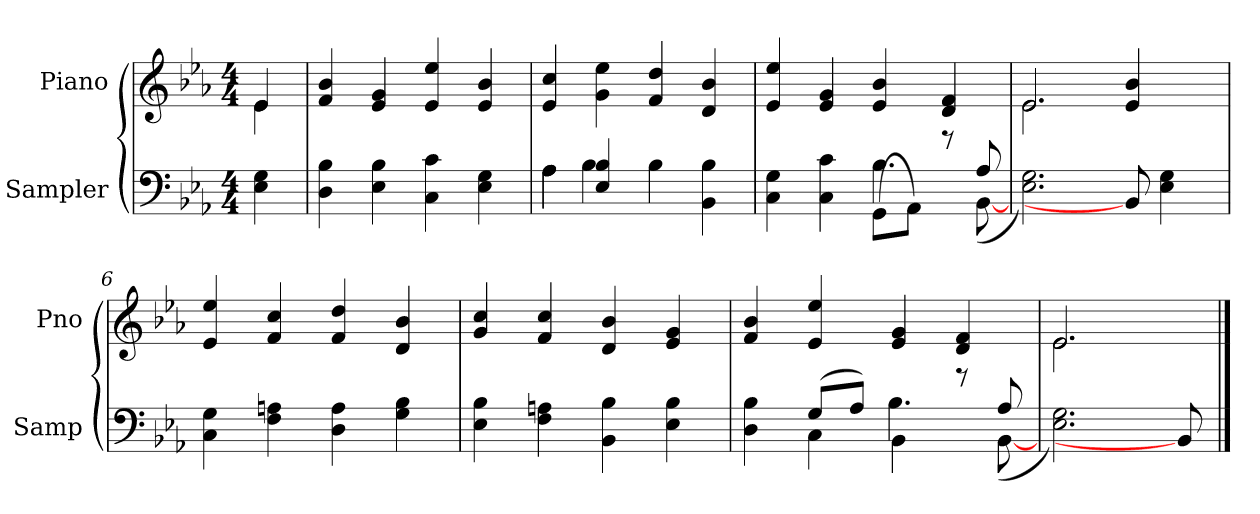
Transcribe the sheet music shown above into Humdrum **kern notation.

**kern	**kern
*part2	*part1
*staff2	*staff1
*I"Sampler	*I"Piano
*I'Samp	*I'Pno
*clefF4	*clefG2
*k[b-e-a-]	*k[b-e-a-]
*E-:	*E-:
*M4/4	*M4/4
=1	=1
*	*^
4E- 4G	4e-/	4e-
*	*v	*v
=2	=2
4D 4B-	4f 4b-
4E- 4B-	4e- 4g
4C 4c	4e- 4ee-
4E- 4G	4e- 4b-
=3	=3
*^	*
4A-\	4A-	4e- 4cc
4E- 4B-	4B-	4g 4ee-
4B-\	2ryy	4f 4dd
4BB- 4B-	.	4d 4b-
=4	=4	=4
4C 4G	2ryy	4e- 4ee-
4C 4c	.	4e- 4g
(8GG\L	4.B-	4e- 4b-
8AA-\J)	.	.
8r	.	4d 4f
8A-/	([8BB-	.
*v	*v	*
=5	=5
*	*^
2.E- 2.G)	2.e-/	2.e-
8BB-]	4e- 4b-	8ryy
4E- 4G	.	4ryy
.	8ryy	.
*	*v	*v
=6	=6
4C 4G	4e- 4ee-
4F 4An	4f 4cc
4D 4A	4f 4dd
4G 4B-	4d 4b-
=7	=7
4E- 4B-	4g 4cc
4F 4An	4f 4cc
4BB- 4B-	4d 4b-
4E- 4B-	4e- 4g
=8	=8
*^	*
4D 4B-	4ryy	4f 4b-
(8G/L	4C	4e- 4ee-
8A-/J)	.	.
4BB-\	4.B-	4e- 4g
8r	.	4d 4f
8A-/	([8BB-	.
*v	*v	*
=9	=9
*	*^
2.E- 2.G)	2.e-/	2.e-
8BB-]	8ryy	8ryy
*	*v	*v
==	==
*-	*-
